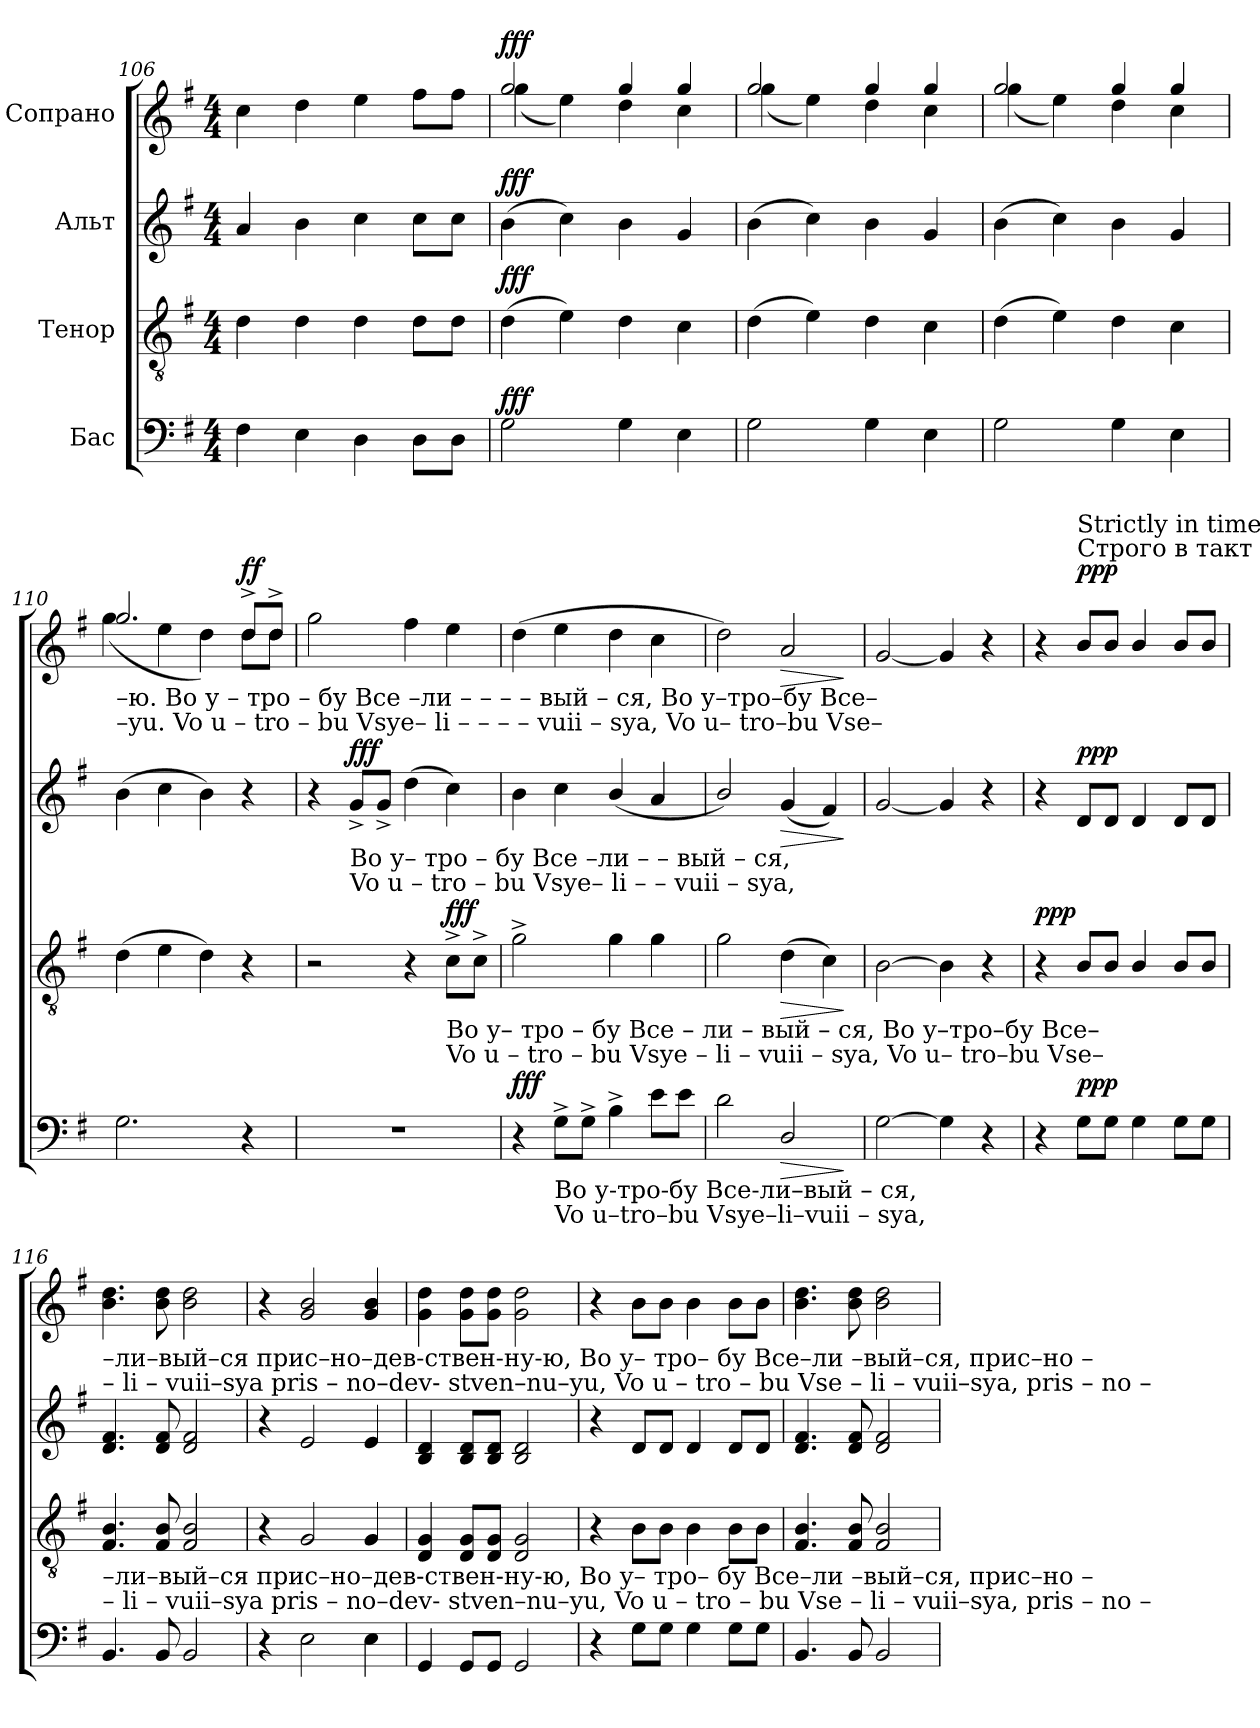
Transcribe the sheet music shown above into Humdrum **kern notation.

**kern	**dynam	**kern	**dynam	**kern	**dynam	**kern	**dynam
*part4	*part4	*part3	*part3	*part2	*part2	*part1	*part1
*staff4	*staff4	*staff3	*staff3	*staff2	*staff2	*staff1	*staff1
*I"Бас	*	*I"Тенор	*	*I"Альт	*	*I"Сопрано	*
*clefF4	*	*clefGv2	*	*clefG2	*	*clefG2	*
*k[f#]	*	*k[f#]	*	*k[f#]	*	*k[f#]	*
*M4/4	*	*M4/4	*	*M4/4	*	*M4/4	*
=106	=106	=106	=106	=106	=106	=106	=106
4F#\	.	4d\	.	4a/	.	4cc\	.
4E\	.	4d\	.	4b\	.	4dd\	.
4D\	.	4d\	.	4cc\	.	4ee\	.
8D\L	.	8d\L	.	8cc\L	.	8ff#\L	.
8D\J	.	8d\J	.	8cc\J	.	8ff#\J	.
=107	=107	=107	=107	=107	=107	=107	=107
*	*	*	*	*	*	*^	*
!	!LO:DY:a	!	!LO:DY:a	!	!LO:DY:a	!	!	!LO:DY:a
2G\	fff	(4d\	fff	(4b\	fff	2gg/	(>4gg\	fff
.	.	4e\)	.	4cc\)	.	.	4ee\)	.
4G\	.	4d\	.	4b\	.	4gg/	4dd\	.
4E\	.	4c\	.	4g/	.	4gg/	4cc\	.
=108	=108	=108	=108	=108	=108	=108	=108	=108
2G\	.	(4d\	.	(4b\	.	2gg/	(>4gg\	.
.	.	4e\)	.	4cc\)	.	.	4ee\)	.
4G\	.	4d\	.	4b\	.	4gg/	4dd\	.
4E\	.	4c\	.	4g/	.	4gg/	4cc\	.
=109	=109	=109	=109	=109	=109	=109	=109	=109
2G\	.	(4d\	.	(4b\	.	2gg/	(>4gg\	.
.	.	4e\)	.	4cc\)	.	.	4ee\)	.
4G\	.	4d\	.	4b\	.	4gg/	4dd\	.
4E\	.	4c\	.	4g/	.	4gg/	4cc\	.
!!LO:LB:g=z	!!
=110	=110	=110	=110	=110	=110	=110	=110	=110
!	!	!	!	!	!	!LO:TX:b:t=–ю.                    Во   у –  тро      –      бу   Все  –ли       –       –       –       –        вый  –   ся,                         Во   у–тро–бу Все–	!	!
!	!	!	!	!	!	!LO:TX:b:t=–yu.                  Vo   u –   tro       –      bu   Vsye– li         –       –       –       –        vuii   –   sya,                        Vo   u– tro–bu  Vse–	!	!
2.G\	.	(4d\	.	(4b\	.	2.gg/	(>4gg\	.
.	.	4e\	.	4cc\	.	.	4ee\	.
.	.	4d\)	.	4b\)	.	.	4dd\)	.
!	!	!	!	!	!	!	!	!LO:DY:a
4r	.	4r	.	4r	.	8dd^/L	8dd\L	ff
.	.	.	.	.	.	8dd^/J	8dd\J	.
*	*	*	*	*	*	*v	*v	*
=111	=111	=111	=111	=111	=111	=111	=111
1r	.	2r	.	4r	.	2gg\	.
!	!	!	!	!LO:TX:b:t=Во   у– тро     –     бу   Все  –ли       –       –       вый  –  ся,	!	!	!
!	!	!	!	!LO:TX:b:t=Vo   u – tro      –     bu   Vsye– li         –       –        vuii   –  sya,	!	!	!
!	!	!	!	!	!LO:DY:a	!	!
.	.	.	.	8g^/L	fff	.	.
.	.	.	.	8g^/J	.	.	.
.	.	4r	.	(4dd\	.	4ff#\	.
!	!	!LO:TX:b:t=Во у– тро    –    бу   Все  –   ли – вый  – ся,                          Во   у–тро–бу Все–	!	!	!	!	!
!	!	!LO:TX:b:t=Vo u – tro     –    bu   Vsye –    li  –  vuii  – sya,                         Vo   u– tro–bu  Vse–	!	!	!	!	!
!	!	!	!LO:DY:a	!	!	!	!
.	.	8c^\L	fff	4cc\)	.	4ee\	.
.	.	8c^\J	.	.	.	.	.
=112	=112	=112	=112	=112	=112	=112	=112
!	!LO:DY:a	!	!	!	!	!	!
4r	fff	2g^\	.	4b\	.	(4dd\	.
!LO:TX:b:t=Во у-тро-бу Все-ли–вый  – ся,	!	!	!	!	!	!	!
!LO:TX:b:t=Vo u–tro–bu Vsye–li–vuii   – sya,	!	!	!	!	!	!	!
8G^\L	.	.	.	4cc\	.	4ee\	.
8G^\J	.	.	.	.	.	.	.
4B^\	.	4g\	.	(4b/	.	4dd\	.
8e\L	.	4g\	.	4a/	.	4cc\	.
8e\J	.	.	.	.	.	.	.
=113	=113	=113	=113	=113	=113	=113	=113
2d\	.	2g\	.	2b/)	.	2dd\)	.
!	!LO:HP:b	!	!LO:HP:b	!	!LO:HP:b	!	!LO:HP:b
2D/	>	(4d\	>	(4g/	>	2a/	>
.	.	4c\)	.	4f#/)	.	.	.
.	]	.	]	.	]	.	]
=114	=114	=114	=114	=114	=114	=114	=114
[2G\	.	[2B\	.	[2g/	.	[2g/	.
4G\]	.	4B\]	.	4g/]	.	4g/]	.
4r	.	4r	.	4r	.	4r	.
=115	=115	=115	=115	=115	=115	=115	=115
!	!	!	!LO:DY:a	!	!	!	!
4r	.	4r	ppp	4r	.	4r	.
!	!	!	!	!	!	!LO:TX:a:t=Строго в такт	!
!	!	!	!	!	!	!LO:TX:a:t=Strictly in time	!
!	!LO:DY:a	!	!	!	!LO:DY:a	!	!LO:DY:a
8G\L	ppp	8B/L	.	8d/L	ppp	8b/L	ppp
8G\J	.	8B/J	.	8d/J	.	8b/J	.
4G\	.	4B/	.	4d/	.	4b/	.
8G\L	.	8B/L	.	8d/L	.	8b/L	.
8G\J	.	8B/J	.	8d/J	.	8b/J	.
!!LO:LB:g=z
=116	=116	=116	=116	=116	=116	=116	=116
!	!	!	!	!	!	!LO:TX:b:t=–ли–вый–ся               прис–но–дев-ствен-ну-ю,                      Во  у– тро– бу  Все–ли –вый–ся,               прис–но –	!
!	!	!	!	!	!	!LO:TX:b:t=– li – vuii–sya               pris – no–dev- stven–nu–yu,                    Vo  u – tro – bu  Vse – li –  vuii–sya,               pris – no –	!
!	!	!LO:TX:b:t=–ли–вый–ся               прис–но–дев-ствен-ну-ю,                      Во  у– тро– бу  Все–ли –вый–ся,               прис–но –	!	!	!	!	!
!	!	!LO:TX:b:t=– li – vuii–sya               pris – no–dev- stven–nu–yu,                    Vo  u – tro – bu  Vse – li –  vuii–sya,               pris – no –	!	!	!	!	!
4.BB/	.	4.F#/ 4.B/	.	4.d/ 4.f#/	.	4.b\ 4.dd\	.
8BB/	.	8F#/ 8B/	.	8d/ 8f#/	.	8b\ 8dd\	.
2BB/	.	2F#/ 2B/	.	2d/ 2f#/	.	2b\ 2dd\	.
=117	=117	=117	=117	=117	=117	=117	=117
4r	.	4r	.	4r	.	4r	.
2E\	.	2G/	.	2e/	.	2g/ 2b/	.
4E\	.	4G/	.	4e/	.	4g/ 4b/	.
=118	=118	=118	=118	=118	=118	=118	=118
4GG/	.	4D/ 4G/	.	4B/ 4d/	.	4g\ 4dd\	.
8GG/L	.	8D/ 8G/L	.	8B/ 8d/L	.	8g\ 8dd\L	.
8GG/J	.	8D/ 8G/J	.	8B/ 8d/J	.	8g\ 8dd\J	.
2GG/	.	2D/ 2G/	.	2B/ 2d/	.	2g\ 2dd\	.
=119	=119	=119	=119	=119	=119	=119	=119
4r	.	4r	.	4r	.	4r	.
8G\L	.	8B\L	.	8d/L	.	8b\L	.
8G\J	.	8B\J	.	8d/J	.	8b\J	.
4G\	.	4B\	.	4d/	.	4b\	.
8G\L	.	8B\L	.	8d/L	.	8b\L	.
8G\J	.	8B\J	.	8d/J	.	8b\J	.
=120	=120	=120	=120	=120	=120	=120	=120
4.BB/	.	4.F#/ 4.B/	.	4.d/ 4.f#/	.	4.b\ 4.dd\	.
8BB/	.	8F#/ 8B/	.	8d/ 8f#/	.	8b\ 8dd\	.
2BB/	.	2F#/ 2B/	.	2d/ 2f#/	.	2b\ 2dd\	.
=	=	=	=	=	=	=	=
*-	*-	*-	*-	*-	*-	*-	*-
